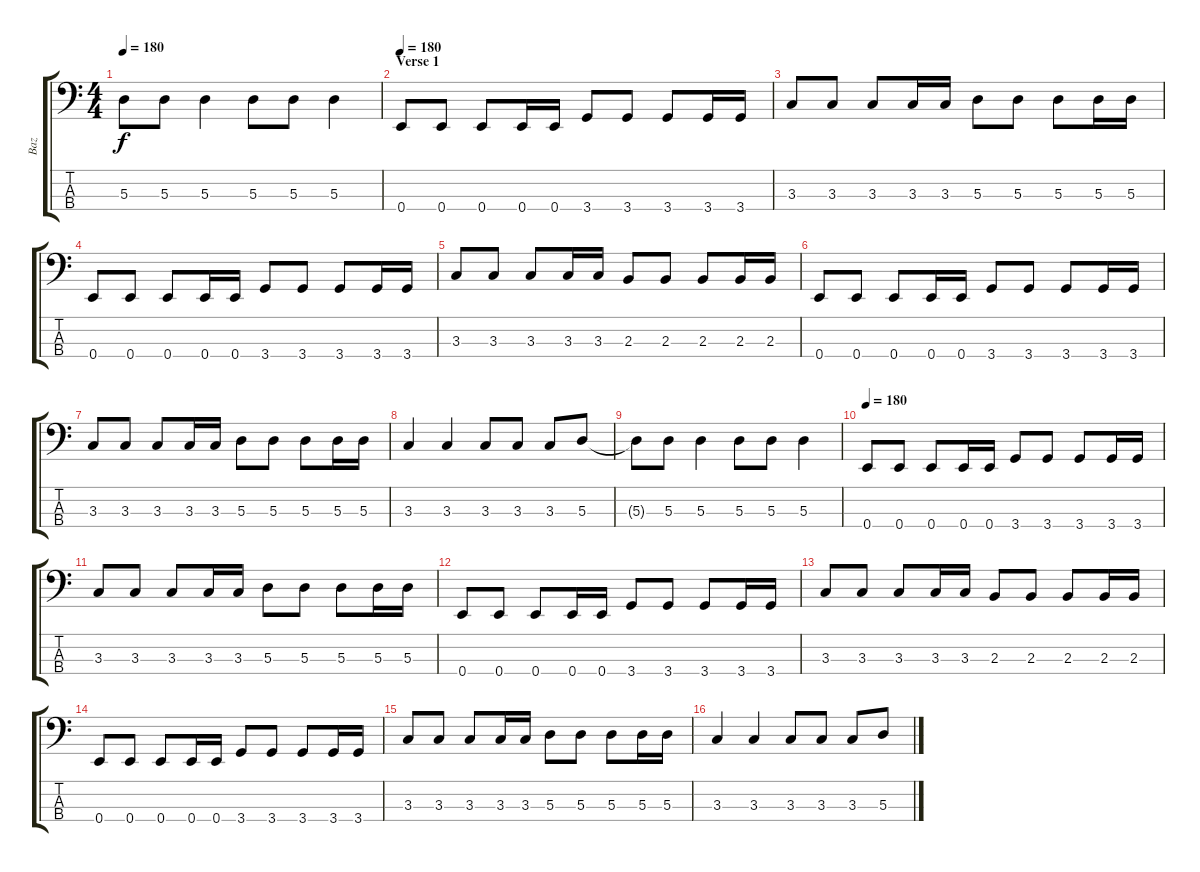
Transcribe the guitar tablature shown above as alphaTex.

\track ("Baz" "Baz") {instrument electricbassfinger}
\staff {score tabs}
\tuning (G2 D2 A1 E1) {hide}
\ts (4 4)
\tempo 180
\clef f4
\ks c
5.3{t}.8{dy f} 5.3.8 5.3.4 5.3.8 5.3.8 5.3.4 |
\section ("" "Verse 1")
\tempo 180
0.4.8 0.4.8 0.4.8 0.4.16 0.4.16 3.4.8 3.4.8 3.4.8 3.4.16 3.4.16 |
3.3.8 3.3.8 3.3.8 3.3.16 3.3.16 5.3.8 5.3.8 5.3.8 5.3.16 5.3.16 |
0.4.8 0.4.8 0.4.8 0.4.16 0.4.16 3.4.8 3.4.8 3.4.8 3.4.16 3.4.16 |
3.3.8 3.3.8 3.3.8 3.3.16 3.3.16 2.3.8 2.3.8 2.3.8 2.3.16 2.3.16 |
0.4.8 0.4.8 0.4.8 0.4.16 0.4.16 3.4.8 3.4.8 3.4.8 3.4.16 3.4.16 |
3.3.8 3.3.8 3.3.8 3.3.16 3.3.16 5.3.8 5.3.8 5.3.8 5.3.16 5.3.16 |
3.3.4 3.3.4 3.3.8 3.3.8 3.3.8 5.3.8 |
5.3{t}.8 5.3.8 5.3.4 5.3.8 5.3.8 5.3.4 |
\tempo 180
0.4.8 0.4.8 0.4.8 0.4.16 0.4.16 3.4.8 3.4.8 3.4.8 3.4.16 3.4.16 |
3.3.8 3.3.8 3.3.8 3.3.16 3.3.16 5.3.8 5.3.8 5.3.8 5.3.16 5.3.16 |
0.4.8 0.4.8 0.4.8 0.4.16 0.4.16 3.4.8 3.4.8 3.4.8 3.4.16 3.4.16 |
3.3.8 3.3.8 3.3.8 3.3.16 3.3.16 2.3.8 2.3.8 2.3.8 2.3.16 2.3.16 |
0.4.8 0.4.8 0.4.8 0.4.16 0.4.16 3.4.8 3.4.8 3.4.8 3.4.16 3.4.16 |
3.3.8 3.3.8 3.3.8 3.3.16 3.3.16 5.3.8 5.3.8 5.3.8 5.3.16 5.3.16 |
3.3.4 3.3.4 3.3.8 3.3.8 3.3.8 5.3.8
